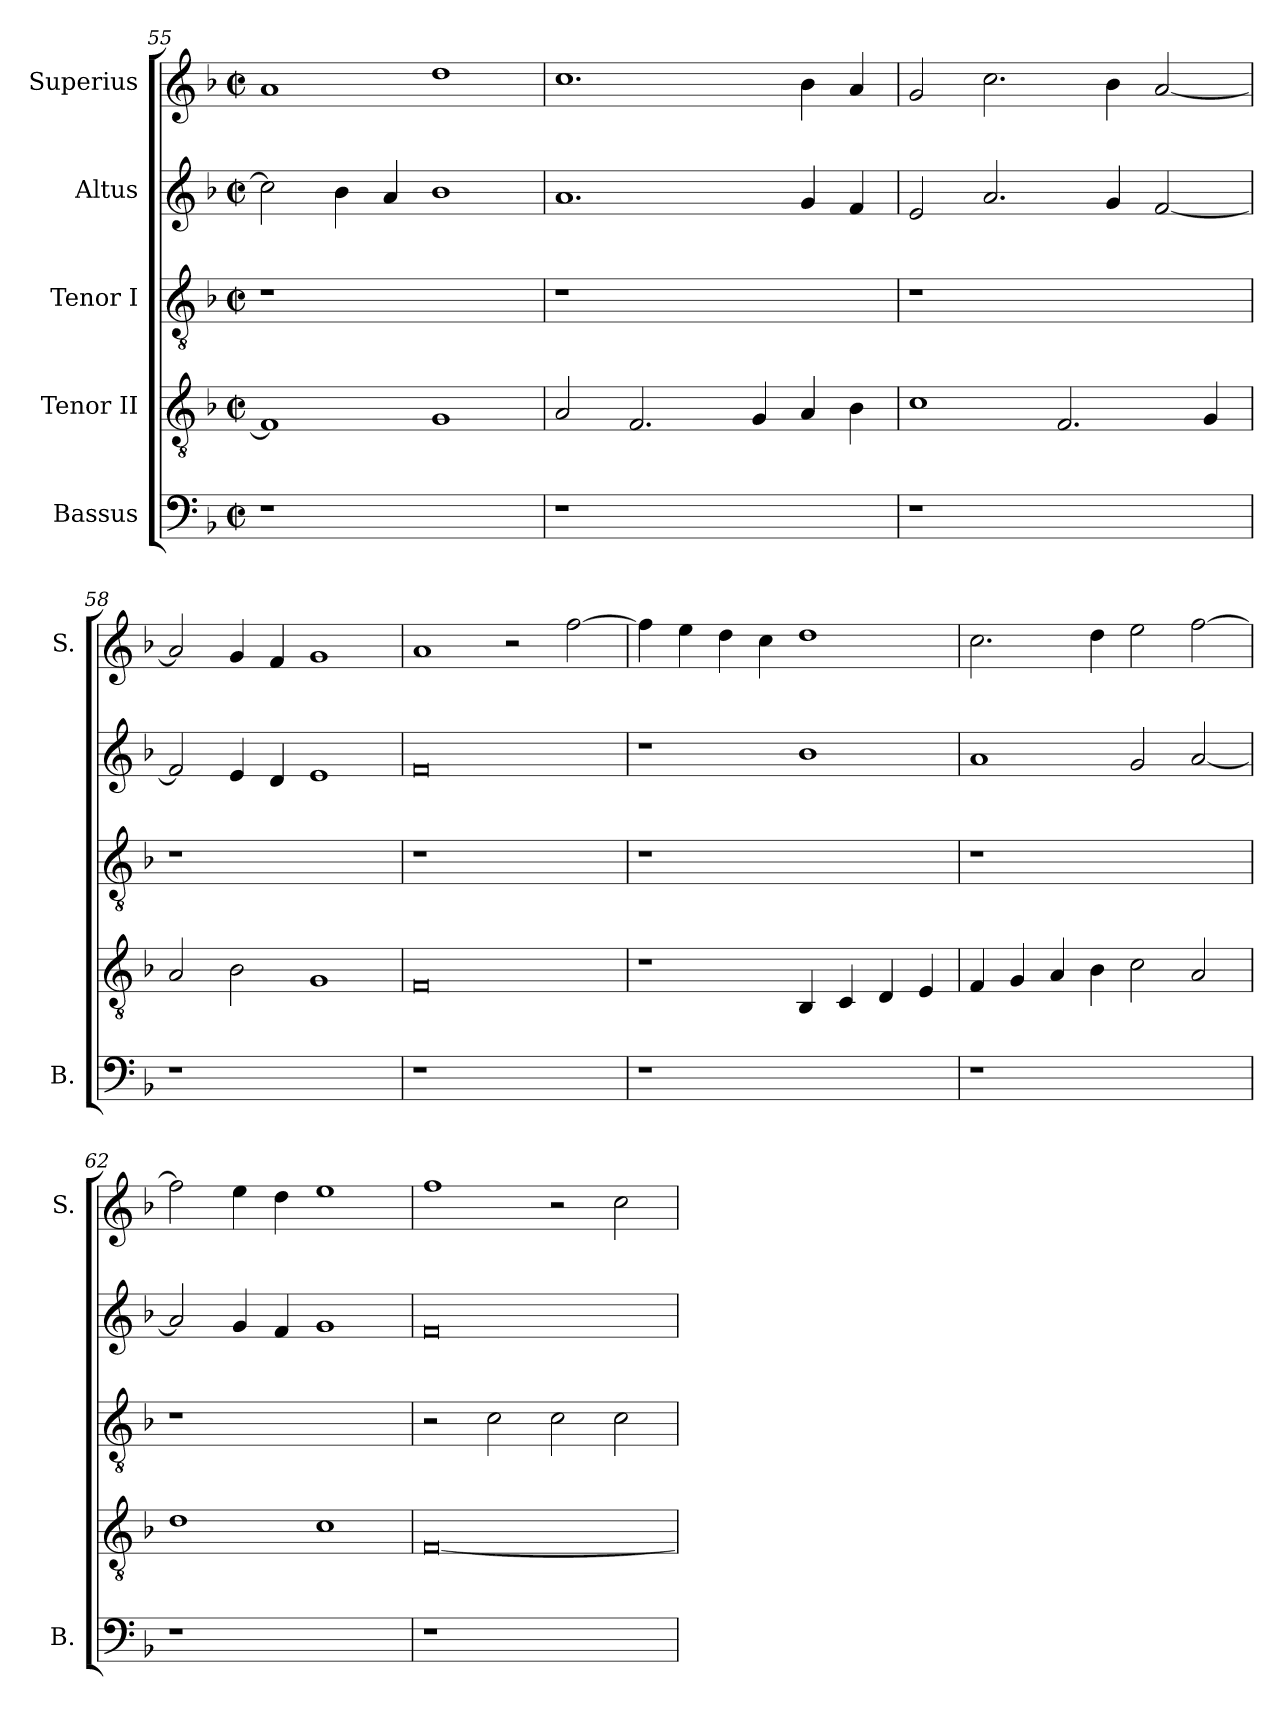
**kern	**kern	**kern	**kern	**kern
*part5	*part4	*part3	*part2	*part1
*staff5	*staff4	*staff3	*staff2	*staff1
*I"Bassus	*I"Tenor II	*I"Tenor I	*I"Altus	*I"Superius
*I'B.	*	*	*	*I'S.
*clefF4	*clefGv2	*clefGv2	*clefG2	*clefG2
*	*ITrd7c12	*ITrd7c12	*	*
*k[b-]	*k[b-]	*k[b-]	*k[b-]	*k[b-]
*F:	*F:	*F:	*F:	*F:
*M2/2	*M2/2	*M2/2	*M2/2	*M2/2
*met(c|)	*met(c|)	*met(c|)	*met(c|)	*met(c|)
=55	=55	=55	=55	=55
!LO:N:vis=1	!	!LO:N:vis=1	!	!
1r	1FFi]	1r	2cci\]	1ai
.	.	.	4b-i\	.
.	.	.	4ai/	.
1ryy	1GGi	1ryy	1b-i	1ddi
=56	=56	=56	=56	=56
!LO:N:vis=1	!	!LO:N:vis=1	!	!
1r	2AAi/	1r	1.ai	1.cci
.	2.FFi/	.	.	.
1ryy	.	1ryy	.	.
.	4GGi/	.	.	.
.	4AAi/	.	4gi/	4b-i\
.	4BB-i\	.	4fi/	4ai/
!!LO:LB:g=z
=57	=57	=57	=57	=57
!LO:N:vis=1	!	!LO:N:vis=1	!	!
1r	1Ci	1r	2ei/	2gi/
.	.	.	2.ai/	2.cci\
1ryy	2.FFi/	1ryy	.	.
.	.	.	4gi/	4b-i\
.	.	.	[<2fi/	[<2ai/
.	4GGi/	.	.	.
=58	=58	=58	=58	=58
!LO:N:vis=1	!	!LO:N:vis=1	!	!
1r	2AAi/	1r	2fi/]	2ai/]
.	2BB-i\	.	4ei/	4gi/
.	.	.	4di/	4fi/
1ryy	1GGi	1ryy	1ei	1gi
=59	=59	=59	=59	=59
!LO:N:vis=1	!	!LO:N:vis=1	!	!
1r	0FFi	1r	0fi	1ai
1ryy	.	1ryy	.	2r
.	.	.	.	[>2ffi\
=60	=60	=60	=60	=60
!LO:N:vis=1	!	!LO:N:vis=1	!	!
1r	1r	1r	1r	4ffi\]
.	.	.	.	4eei\
.	.	.	.	4ddi\
.	.	.	.	4cci\
1ryy	4BBB-i/	1ryy	1b-i	1ddi
.	4CCi/	.	.	.
.	4DDi/	.	.	.
.	4EEi/	.	.	.
=61	=61	=61	=61	=61
!LO:N:vis=1	!	!LO:N:vis=1	!	!
1r	4FFi/	1r	1ai	2.cci\
.	4GGi/	.	.	.
.	4AAi/	.	.	.
.	4BB-i\	.	.	4ddi\
1ryy	2Ci\	1ryy	2gi/	2eei\
.	2AAi/	.	[<2ai/	[>2ffi\
!!LO:PB:g=z
=62	=62	=62	=62	=62
!LO:N:vis=1	!	!LO:N:vis=1	!	!
1r	1Di	1r	2ai/]	2ffi\]
.	.	.	4gi/	4eei\
.	.	.	4fi/	4ddi\
1ryy	1Ci	1ryy	1gi	1eei
=63	=63	=63	=63	=63
!LO:N:vis=1	!	!	!	!
1r	[<0FFi	2r	0fi	1ffi
.	.	2Ci\	.	.
1ryy	.	2Ci\	.	2r
.	.	2Ci\	.	2cci\
=	=	=	=	=
*-	*-	*-	*-	*-
